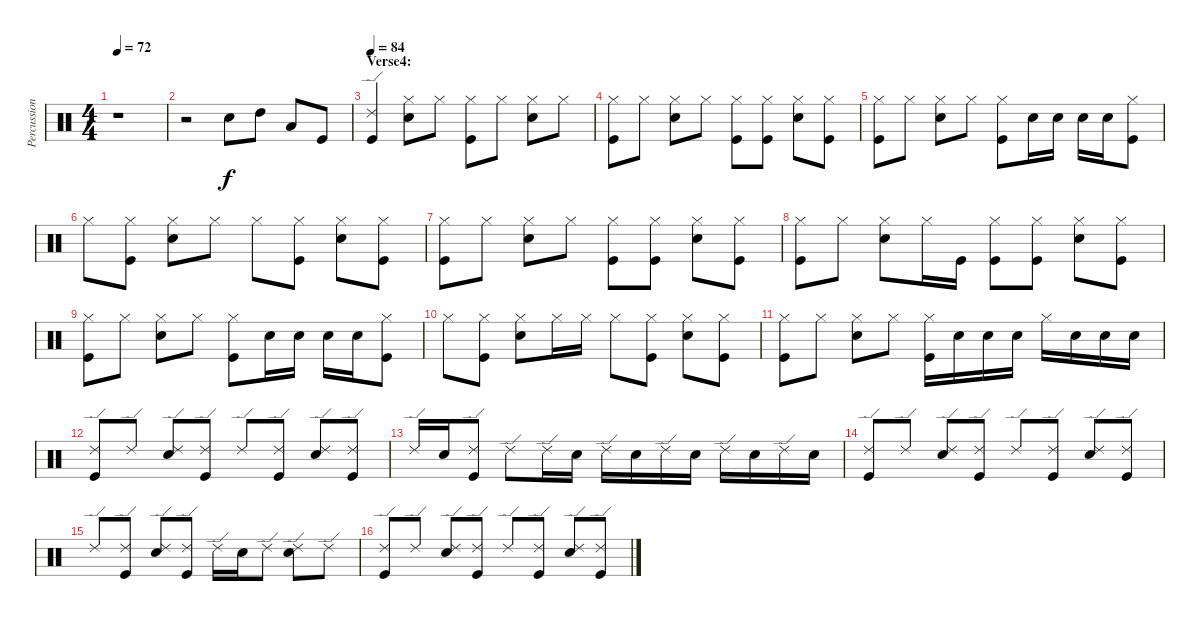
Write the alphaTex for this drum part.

\track ("Percussions" "Percussion") {instrument percussion}
\staff {score}
\articulation defaults
\ts (4 4)
\tempo 72
\clef neutral
\ks c
r.1{dy f} |
r.2 "Snare (hit) 2".8 "High Tom (hit)".8 "Low Tom (hit)".8 "Kick (hit)".8 |
\section ("" "Verse4:")
\tempo 84
("Ride (edge) 2" "Kick (hit)").4 ("Hi-Hat (closed)" "Snare (hit) 2").8 "Hi-Hat (closed)".8 ("Hi-Hat (closed)" "Kick (hit)").8 "Hi-Hat (closed)".8 ("Hi-Hat (closed)" "Snare (hit) 2").8 "Hi-Hat (closed)".8 |
("Hi-Hat (closed)" "Kick (hit)").8 "Hi-Hat (closed)".8 ("Hi-Hat (closed)" "Snare (hit) 2").8 "Hi-Hat (closed)".8 ("Hi-Hat (closed)" "Kick (hit)").8 ("Hi-Hat (closed)" "Kick (hit)").8 ("Hi-Hat (closed)" "Snare (hit) 2").8 ("Hi-Hat (closed)" "Kick (hit)").8 |
("Hi-Hat (closed)" "Kick (hit)").8 "Hi-Hat (closed)".8 ("Hi-Hat (closed)" "Snare (hit) 2").8 "Hi-Hat (closed)".8 ("Hi-Hat (closed)" "Kick (hit)").8 "Snare (hit) 2".16 "Snare (hit) 2".16 "Snare (hit) 2".16 "Snare (hit) 2".16 ("Hi-Hat (closed)" "Kick (hit)").8 |
"Hi-Hat (closed)".8 ("Hi-Hat (closed)" "Kick (hit)").8 ("Hi-Hat (closed)" "Snare (hit) 2").8 "Hi-Hat (closed)".8 "Hi-Hat (closed)".8 ("Hi-Hat (closed)" "Kick (hit)").8 ("Hi-Hat (closed)" "Snare (hit) 2").8 ("Hi-Hat (closed)" "Kick (hit)").8 |
("Hi-Hat (closed)" "Kick (hit)").8 "Hi-Hat (closed)".8 ("Hi-Hat (closed)" "Snare (hit) 2").8 "Hi-Hat (closed)".8 ("Hi-Hat (closed)" "Kick (hit)").8 ("Hi-Hat (closed)" "Kick (hit)").8 ("Hi-Hat (closed)" "Snare (hit) 2").8 ("Hi-Hat (closed)" "Kick (hit)").8 |
("Hi-Hat (closed)" "Kick (hit)").8 "Hi-Hat (closed)".8 ("Hi-Hat (closed)" "Snare (hit) 2").8 "Hi-Hat (closed)".16 "Kick (hit)".16 ("Hi-Hat (closed)" "Kick (hit)").8 ("Hi-Hat (closed)" "Kick (hit)").8 ("Hi-Hat (closed)" "Snare (hit) 2").8 ("Hi-Hat (closed)" "Kick (hit)").8 |
("Hi-Hat (closed)" "Kick (hit)").8 "Hi-Hat (closed)".8 ("Hi-Hat (closed)" "Snare (hit) 2").8 "Hi-Hat (closed)".8 ("Hi-Hat (closed)" "Kick (hit)").8 "Snare (hit) 2".16 "Snare (hit) 2".16 "Snare (hit) 2".16 "Snare (hit) 2".16 ("Hi-Hat (closed)" "Kick (hit)").8 |
"Hi-Hat (closed)".8 ("Hi-Hat (closed)" "Kick (hit)").8 ("Hi-Hat (closed)" "Snare (hit) 2").8 "Hi-Hat (closed)".16 "Hi-Hat (closed)".16 "Hi-Hat (closed)".8 ("Hi-Hat (closed)" "Kick (hit)").8 ("Hi-Hat (closed)" "Snare (hit) 2").8 ("Hi-Hat (closed)" "Kick (hit)").8 |
("Hi-Hat (closed)" "Kick (hit)").8 "Hi-Hat (closed)".8 ("Hi-Hat (closed)" "Snare (hit) 2").8 "Hi-Hat (closed)".8 ("Hi-Hat (closed)" "Kick (hit)").16 "Snare (hit) 2".16 "Snare (hit) 2".16 "Snare (hit) 2".16 "Hi-Hat (closed)".16 "Snare (hit) 2".16 "Snare (hit) 2".16 "Snare (hit) 2".16 |
("Ride (edge) 2" "Kick (hit)").8 "Ride (edge) 2".8 ("Ride (edge) 2" "Snare (hit) 2").8 ("Ride (edge) 2" "Kick (hit)").8 "Ride (edge) 2".8 ("Ride (edge) 2" "Kick (hit)").8 ("Ride (edge) 2" "Snare (hit) 2").8 ("Ride (edge) 2" "Kick (hit)").8 |
"Ride (edge) 2".16 "Snare (hit) 2".16 ("Ride (edge) 2" "Kick (hit)").8 "Ride (edge) 2".8 "Ride (edge) 2".16 "Snare (hit) 2".16 "Ride (edge) 2".16 "Snare (hit) 2".16 "Ride (edge) 2".16 "Snare (hit) 2".16 "Ride (edge) 2".16 "Snare (hit) 2".16 "Ride (edge) 2".16 "Snare (hit) 2".16 |
("Ride (edge) 2" "Kick (hit)").8 "Ride (edge) 2".8 ("Ride (edge) 2" "Snare (hit) 2").8 ("Ride (edge) 2" "Kick (hit)").8 "Ride (edge) 2".8 ("Ride (edge) 2" "Kick (hit)").8 ("Ride (edge) 2" "Snare (hit) 2").8 ("Ride (edge) 2" "Kick (hit)").8 |
"Ride (edge) 2".8 ("Ride (edge) 2" "Kick (hit)").8 ("Ride (edge) 2" "Snare (hit) 2").8 ("Ride (edge) 2" "Kick (hit)").8 "Ride (edge) 2".16 "Snare (hit) 2".16 "Ride (edge) 2".8 ("Ride (edge) 2" "Snare (hit) 2").8 "Ride (edge) 2".8 |
("Ride (edge) 2" "Kick (hit)").8 "Ride (edge) 2".8 ("Ride (edge) 2" "Snare (hit) 2").8 ("Ride (edge) 2" "Kick (hit)").8 "Ride (edge) 2".8 ("Ride (edge) 2" "Kick (hit)").8 ("Ride (edge) 2" "Snare (hit) 2").8 ("Ride (edge) 2" "Kick (hit)").8
